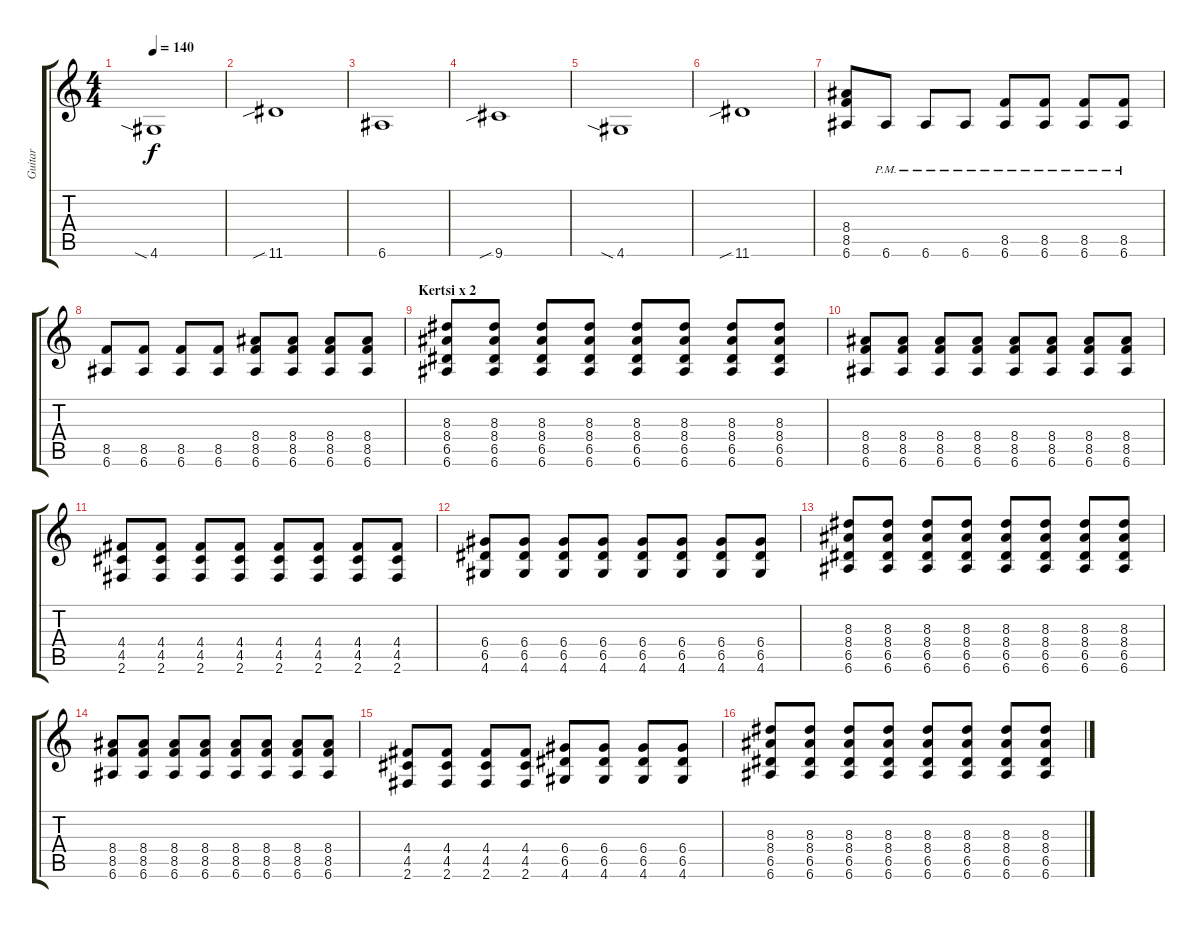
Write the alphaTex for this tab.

\track ("Guitar" "Guitar") {instrument distortionguitar}
\staff {score tabs}
\tuning (E4 B3 G3 D3 A2 E2) {hide}
\ts (4 4)
\tempo 140
\clef g2
\ks c
4.6{sia}.1{dy f} |
11.6{sib}.1 |
6.6.1 |
9.6{sib}.1 |
4.6{sia}.1 |
11.6{sib}.1 |
(8.4 8.5 6.6).8 6.6{pm}.8 6.6{pm}.8 6.6{pm}.8 (8.5{pm} 6.6{pm}).8 (8.5{pm} 6.6{pm}).8 (8.5{pm} 6.6{pm}).8 (8.5{pm} 6.6{pm}).8 |
(8.5 6.6).8 (8.5 6.6).8 (8.5 6.6).8 (8.5 6.6).8 (8.4 8.5 6.6).8 (8.4 8.5 6.6).8 (8.4 8.5 6.6).8 (8.4 8.5 6.6).8 |
\section ("" "Kertsi x 2")
(8.3 8.4 6.5 6.6).8 (8.3 8.4 6.5 6.6).8 (8.3 8.4 6.5 6.6).8 (8.3 8.4 6.5 6.6).8 (8.3 8.4 6.5 6.6).8 (8.3 8.4 6.5 6.6).8 (8.3 8.4 6.5 6.6).8 (8.3 8.4 6.5 6.6).8 |
(8.4 8.5 6.6).8 (8.4 8.5 6.6).8 (8.4 8.5 6.6).8 (8.4 8.5 6.6).8 (8.4 8.5 6.6).8 (8.4 8.5 6.6).8 (8.4 8.5 6.6).8 (8.4 8.5 6.6).8 |
(4.4 4.5 2.6).8 (4.4 4.5 2.6).8 (4.4 4.5 2.6).8 (4.4 4.5 2.6).8 (4.4 4.5 2.6).8 (4.4 4.5 2.6).8 (4.4 4.5 2.6).8 (4.4 4.5 2.6).8 |
(6.4 6.5 4.6).8 (6.4 6.5 4.6).8 (6.4 6.5 4.6).8 (6.4 6.5 4.6).8 (6.4 6.5 4.6).8 (6.4 6.5 4.6).8 (6.4 6.5 4.6).8 (6.4 6.5 4.6).8 |
(8.3 8.4 6.5 6.6).8 (8.3 8.4 6.5 6.6).8 (8.3 8.4 6.5 6.6).8 (8.3 8.4 6.5 6.6).8 (8.3 8.4 6.5 6.6).8 (8.3 8.4 6.5 6.6).8 (8.3 8.4 6.5 6.6).8 (8.3 8.4 6.5 6.6).8 |
(8.4 8.5 6.6).8 (8.4 8.5 6.6).8 (8.4 8.5 6.6).8 (8.4 8.5 6.6).8 (8.4 8.5 6.6).8 (8.4 8.5 6.6).8 (8.4 8.5 6.6).8 (8.4 8.5 6.6).8 |
(4.4 4.5 2.6).8 (4.4 4.5 2.6).8 (4.4 4.5 2.6).8 (4.4 4.5 2.6).8 (6.4 6.5 4.6).8 (6.4 6.5 4.6).8 (6.4 6.5 4.6).8 (6.4 6.5 4.6).8 |
(8.3 8.4 6.5 6.6).8 (8.3 8.4 6.5 6.6).8 (8.3 8.4 6.5 6.6).8 (8.3 8.4 6.5 6.6).8 (8.3 8.4 6.5 6.6).8 (8.3 8.4 6.5 6.6).8 (8.3 8.4 6.5 6.6).8 (8.3 8.4 6.5 6.6).8
